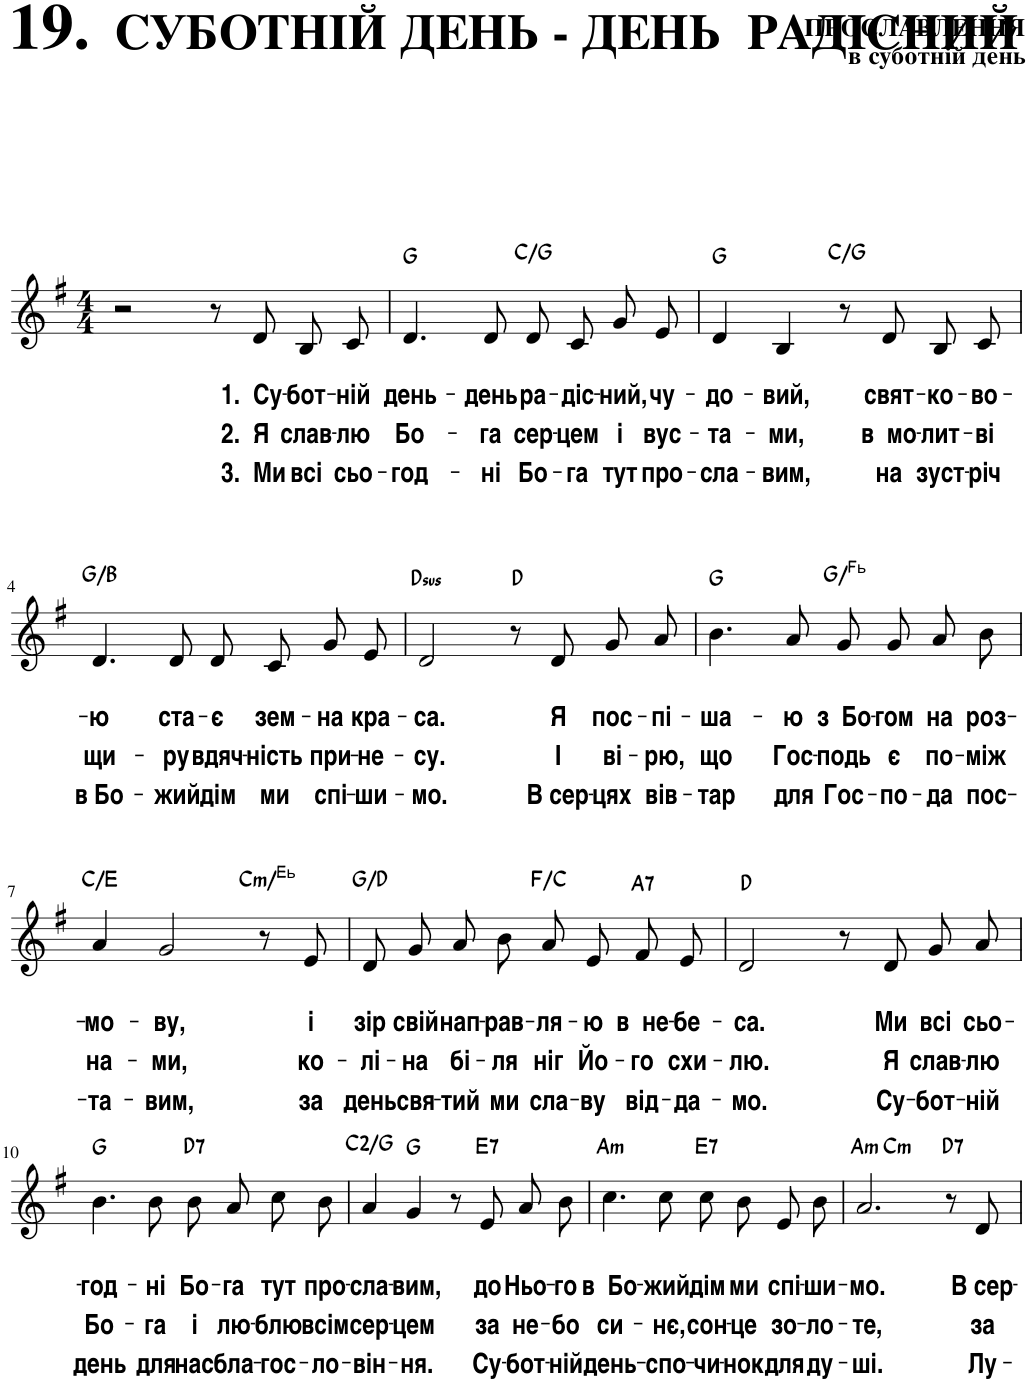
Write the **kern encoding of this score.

**kern	**text	**text	**text	**text	**harte
*part1	*part1	*part1	*part1	*part1	*part1
*staff1	*staff1	*staff1	*staff1	*staff1	*
*I"Сопрано	*	*	*	*	*
*clefG2	*	*	*	*	*
*k[f#]	*	*	*	*	*
*M4/4	*	*	*	*	*
=1	=1	=1	=1	=1	=1
2r	.	.	.	.	.
8r	.	.	.	.	.
!	!	!LO:LY:b	!LO:LY:b	!LO:LY:b	!
8d/	.	1. Су-	2. Я	3. Ми	.
!	!	!LO:LY:b	!LO:LY:b	!LO:LY:b	!
8B/L	.	-бот-	слав-	всі	.
!	!	!LO:LY:b	!LO:LY:b	!LO:LY:b	!
8c/J	.	-ній	-лю	сьо-	.
=2	=2	=2	=2	=2	=2
!	!	!LO:LY:b	!LO:LY:b	!LO:LY:b	!
4.d/	.	день-	Бо-	-год-	G:maj
!	!	!LO:LY:b	!LO:LY:b	!LO:LY:b	!
8d/	.	-день	-га	-ні	.
!	!	!LO:LY:b	!LO:LY:b	!LO:LY:b	!
8d/L	.	ра-	сер-	Бо-	C:maj/5
!	!	!LO:LY:b	!LO:LY:b	!LO:LY:b	!
8c/J	.	-діс-	-цем	-га	.
!	!	!LO:LY:b	!LO:LY:b	!LO:LY:b	!
8g/L	.	-ний,	і	тут	.
!	!	!LO:LY:b	!LO:LY:b	!LO:LY:b	!
8e/J	.	чу-	вус-	про-	.
=3	=3	=3	=3	=3	=3
!	!	!LO:LY:b	!LO:LY:b	!LO:LY:b	!
4d/	.	-до-	-та-	-сла-	G:maj
!	!	!LO:LY:b	!LO:LY:b	!LO:LY:b	!
4B/	.	-вий,	-ми,	-вим,	.
8r	.	.	.	.	C:maj/5
!	!	!LO:LY:b	!LO:LY:b	!LO:LY:b	!
8d/	.	свят-	в мо-	на	.
!	!	!LO:LY:b	!LO:LY:b	!LO:LY:b	!
8B/L	.	-ко-	-лит-	зуст-	.
!	!	!LO:LY:b	!LO:LY:b	!LO:LY:b	!
8c/J	.	-во-	-ві	-річ	.
!!LO:LB:g=z
=4	=4	=4	=4	=4	=4
!	!	!LO:LY:b	!LO:LY:b	!LO:LY:b	!
4.d/	.	-ю	щи-	в Бо-	G:maj/3
!	!	!LO:LY:b	!LO:LY:b	!LO:LY:b	!
8d/	.	ста-	-ру	-жий	.
!	!	!LO:LY:b	!LO:LY:b	!LO:LY:b	!
8d/L	.	-є	вдяч-	дім	.
!	!	!LO:LY:b	!LO:LY:b	!LO:LY:b	!
8c/J	.	зем-	-ність	ми	.
!	!	!LO:LY:b	!LO:LY:b	!LO:LY:b	!
8g/L	.	-на	при-	спі-	.
!	!	!LO:LY:b	!LO:LY:b	!LO:LY:b	!
8e/J	.	кра-	-не-	-ши-	.
=5	=5	=5	=5	=5	=5
!	!	!LO:LY:b	!LO:LY:b	!LO:LY:b	!LO:H:kt=sus
2d/	.	-са.	-су.	-мо.	D:sus4
8r	.	.	.	.	D:maj
!	!	!LO:LY:b	!LO:LY:b	!LO:LY:b	!
8d/	.	Я	І	В сер-	.
!	!	!LO:LY:b	!LO:LY:b	!LO:LY:b	!
8g/L	.	пос-	ві-	-цях	.
!	!	!LO:LY:b	!LO:LY:b	!LO:LY:b	!
8a/J	.	-пі-	-рю,	вів-	.
=6	=6	=6	=6	=6	=6
!	!	!LO:LY:b	!LO:LY:b	!LO:LY:b	!
4.b\	.	-ша-	що	-тар	G:maj
!	!	!LO:LY:b	!LO:LY:b	!LO:LY:b	!
8a/	.	-ю	Гос-	для	.
!	!	!LO:LY:b	!LO:LY:b	!LO:LY:b	!
8g/L	.	з Бо-	-подь	Гос-	G:maj
!	!	!LO:LY:b	!LO:LY:b	!LO:LY:b	!
8g/J	.	-гом	є	-по-	.
!	!	!LO:LY:b	!LO:LY:b	!LO:LY:b	!
8a/L	.	на	по-	-да	.
!	!	!LO:LY:b	!LO:LY:b	!LO:LY:b	!
8b/J	.	роз-	-між	пос-	.
!!LO:LB:g=z
=7	=7	=7	=7	=7	=7
!	!	!LO:LY:b	!LO:LY:b	!LO:LY:b	!
4a/	.	-мо-	на-	-та-	C:maj/3
!	!	!LO:LY:b	!LO:LY:b	!LO:LY:b	!
2g/	.	-ву,	-ми,	-вим,	.
!	!	!	!	!	!LO:H:kt=m
8r	.	.	.	.	C:min
!	!	!LO:LY:b	!LO:LY:b	!LO:LY:b	!
8e/	.	і	ко-	за	.
=8	=8	=8	=8	=8	=8
!	!	!LO:LY:b	!LO:LY:b	!LO:LY:b	!
8d/L	.	зір	-лі-	день	G:maj/5
!	!	!LO:LY:b	!LO:LY:b	!LO:LY:b	!
8g/J	.	свій	-на	свя-	.
!	!	!LO:LY:b	!LO:LY:b	!LO:LY:b	!
8a/L	.	нап-	бі-	-тий	.
!	!	!LO:LY:b	!LO:LY:b	!LO:LY:b	!
8b/J	.	-рав-	-ля	ми	.
!	!	!LO:LY:b	!LO:LY:b	!LO:LY:b	!
8a/L	.	-ля-	ніг	сла-	F:maj/5
!	!	!LO:LY:b	!LO:LY:b	!LO:LY:b	!
8e/J	.	-ю	Йо-	-ву	.
!	!	!LO:LY:b	!LO:LY:b	!LO:LY:b	!LO:H:kt=7
8f#/L	.	в не-	-го	від-	A:7
!	!	!LO:LY:b	!LO:LY:b	!LO:LY:b	!
8e/J	.	-бе-	схи-	-да-	.
=9	=9	=9	=9	=9	=9
!	!	!LO:LY:b	!LO:LY:b	!LO:LY:b	!
2d/	.	-са.	-лю.	-мо.	D:maj
8r	.	.	.	.	.
!	!	!LO:LY:b	!LO:LY:b	!LO:LY:b	!
8d/	.	Ми	Я	Су-	.
!	!	!LO:LY:b	!LO:LY:b	!LO:LY:b	!
8g/L	.	всі	слав-	-бот-	.
!	!	!LO:LY:b	!LO:LY:b	!LO:LY:b	!
8a/J	.	сьо-	-лю	-ній	.
!!LO:LB:g=z
=10	=10	=10	=10	=10	=10
!	!	!LO:LY:b	!LO:LY:b	!LO:LY:b	!
4.b\	.	-год-	Бо-	день	G:maj
!	!	!LO:LY:b	!LO:LY:b	!LO:LY:b	!
8b\	.	-ні	-га	для	.
!	!	!LO:LY:b	!LO:LY:b	!LO:LY:b	!LO:H:kt=7
8b/L	.	Бо-	і	нас	D:7
!	!	!LO:LY:b	!LO:LY:b	!LO:LY:b	!
8a/J	.	-га	лю-	бла-	.
!	!	!LO:LY:b	!LO:LY:b	!LO:LY:b	!
8cc\L	.	тут	-блю	-гос-	.
!	!	!LO:LY:b	!LO:LY:b	!LO:LY:b	!
8b\J	.	про-	всім	-ло-	.
=11	=11	=11	=11	=11	=11
!	!	!LO:LY:b	!LO:LY:b	!LO:LY:b	!
4a/	.	-сла-	сер-	-він-	C:maj(2)/5
!	!	!LO:LY:b	!LO:LY:b	!LO:LY:b	!
4g/	.	-вим,	-цем	-ня.	G:maj
8r	.	.	.	.	.
!	!	!LO:LY:b	!LO:LY:b	!LO:LY:b	!LO:H:kt=7
8e/	.	до	за	Су-	E:7
!	!	!LO:LY:b	!LO:LY:b	!LO:LY:b	!
8a/L	.	Ньо-	не-	-бот-	.
!	!	!LO:LY:b	!LO:LY:b	!LO:LY:b	!
8b/J	.	-го	-бо	-ній	.
=12	=12	=12	=12	=12	=12
!	!	!LO:LY:b	!LO:LY:b	!LO:LY:b	!LO:H:kt=m
4.cc\	.	в Бо-	си-	день-	A:min
!	!	!LO:LY:b	!LO:LY:b	!LO:LY:b	!
8cc\	.	-жий	-нє,	-спо-	.
!	!	!LO:LY:b	!LO:LY:b	!LO:LY:b	!LO:H:kt=7
8cc\L	.	дім	сон-	-чи-	E:7
!	!	!LO:LY:b	!LO:LY:b	!LO:LY:b	!
8b\J	.	ми	-це	-нок	.
!	!	!LO:LY:b	!LO:LY:b	!LO:LY:b	!
8e/L	.	спі-	зо-	для	.
!	!	!LO:LY:b	!LO:LY:b	!LO:LY:b	!
8b/J	.	-ши-	-ло-	ду-	.
=13	=13	=13	=13	=13	=13
!	!	!LO:LY:b	!LO:LY:b	!LO:LY:b	!LO:H:kt=m
*^	*	*	*	*	*
2.a/	4ryy	.	-мо.	-те,	-ші.	A:min
!	!	!	!	!	!	!LO:H:kt=m
.	2.ryy	.	.	.	.	C:min
!	!	!	!	!	!	!LO:H:kt=7
8r	.	.	.	.	.	D:7
!	!	!	!LO:LY:b	!LO:LY:b	!LO:LY:b	!
8d/	.	.	В сер-	за	Лу-	.
*v	*v	*	*	*	*	*
=	=	=	=	=	=
*-	*-	*-	*-	*-	*-
